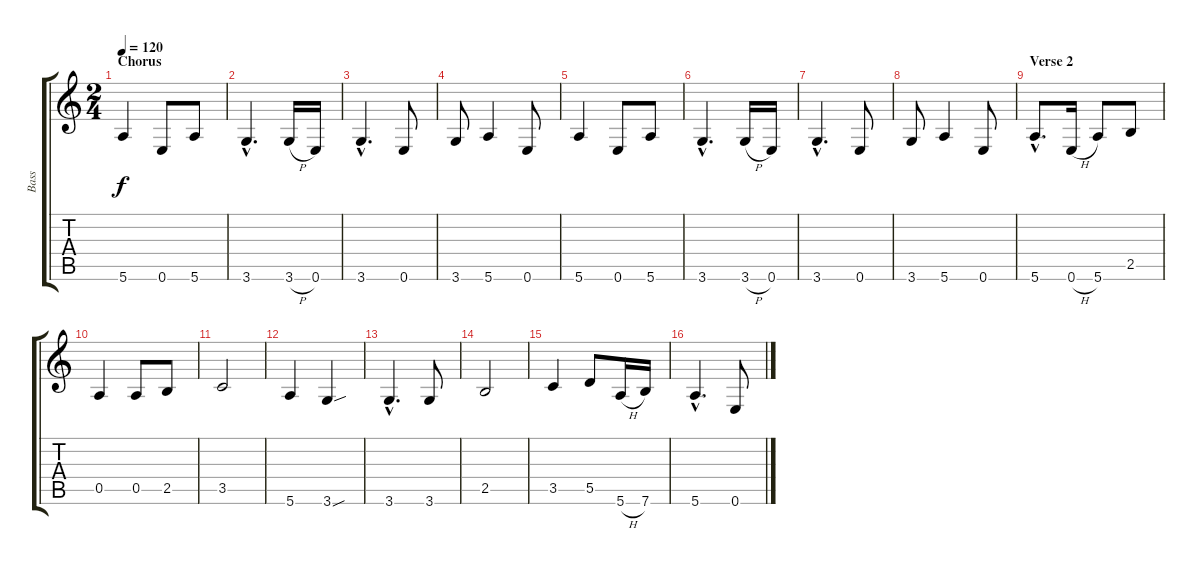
\track ("Bass" "Bass") {instrument electricbassfinger}
\staff {score tabs}
\tuning (E4 B3 G3 D3 A2 E2) {hide}
\ts (2 4)
\section ("" "Chorus")
\tempo 120
\clef g2
\ks c
5.6.4{dy f} 0.6.8 5.6.8 |
3.6{hac}.4{d} 3.6{h}.16 0.6.16 |
3.6{hac}.4{d} 0.6.8 |
3.6.8 5.6.4 0.6.8 |
5.6.4 0.6.8 5.6.8 |
3.6{hac}.4{d} 3.6{h}.16 0.6.16 |
3.6{hac}.4{d} 0.6.8 |
3.6.8 5.6.4 0.6.8 |
\section ("" "Verse 2")
5.6{hac}.8{d} 0.6{h}.16 5.6.8 2.5.8 |
0.5.4 0.5.8 2.5.8 |
3.5.2 |
5.6.4 3.6{sou}.4 |
3.6{hac}.4{d} 3.6.8 |
2.5.2 |
3.5.4 5.5.8 5.6{h}.16 7.6.16 |
5.6{hac}.4{d} 0.6.8
